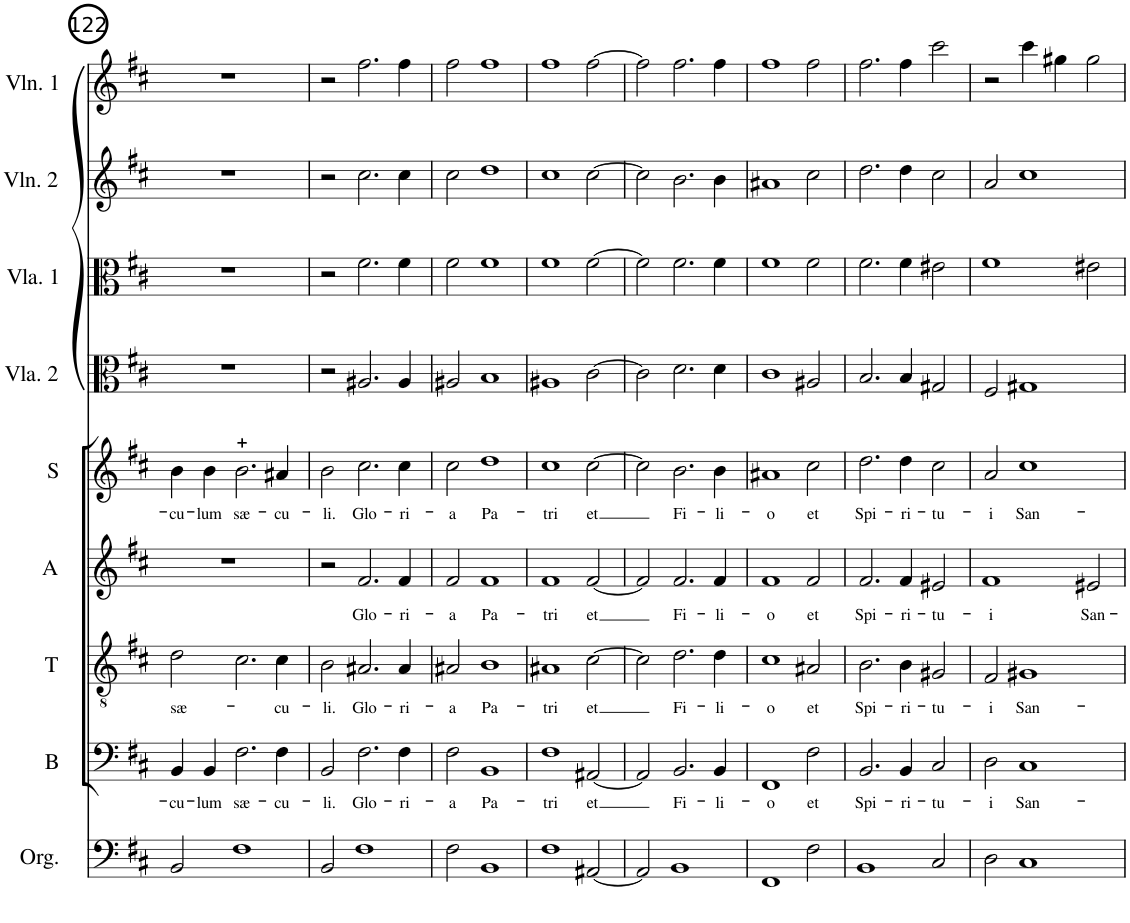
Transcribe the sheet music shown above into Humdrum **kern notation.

**kern	**kern	**text	**kern	**text	**kern	**text	**kern	**text	**kern	**kern	**kern	**kern
*part9	*part8	*part8	*part7	*part7	*part6	*part6	*part5	*part5	*part4	*part3	*part2	*part1
*staff9	*staff8	*staff8	*staff7	*staff7	*staff6	*staff6	*staff5	*staff5	*staff4	*staff3	*staff2	*staff1
*I"Organ	*I"Bass	*	*I"Tenor	*	*I"Alto	*	*I"Soprano	*	*I"Viola 2	*I"Viola 1	*I"Violin 2	*I"Violin 1
*I'Org.	*I'B	*	*I'T	*	*I'A	*	*I'S	*	*I'Vla. 2	*I'Vla. 1	*I'Vln. 2	*I'Vln. 1
!!LO:PB:g=z
*clefF4	*clefF4	*	*clefGv2	*	*clefG2	*	*clefG2	*	*clefC3	*clefC3	*clefG2	*clefG2
*k[f#c#]	*k[f#c#]	*	*k[f#c#]	*	*k[f#c#]	*	*k[f#c#]	*	*k[f#c#]	*k[f#c#]	*k[f#c#]	*k[f#c#]
*D:	*D:	*	*D:	*	*D:	*	*D:	*	*D:	*D:	*D:	*D:
*M3/2	*M3/2	*	*M3/2	*	*M3/2	*	*M3/2	*	*M3/2	*M3/2	*M3/2	*M3/2
=122	=122	=122	=122	=122	=122	=122	=122	=122	=122	=122	=122	=122
!	!	!LO:LY:b	!	!LO:LY:b	!	!	!	!LO:LY:b	!	!	!	!
2BB/	4BB/	-cu-	2d\	sæ-	1.r	.	4b\	-cu-	1.r	1.r	1.r	1.r
!	!	!LO:LY:b	!	!	!	!	!	!LO:LY:b	!	!	!	!
.	4BB/	-lum	.	.	.	.	4b\	-lum	.	.	.	.
!	!	!LO:LY:b	!	!	!	!	!	!LO:LY:b	!	!	!	!
1F#	2.F#\	sæ-	2.c#\	.	.	.	2.b\	sæ-	.	.	.	.
!	!	!LO:LY:b	!	!LO:LY:b	!	!	!	!LO:LY:b	!	!	!	!
.	4F#\	-cu-	4c#\	-cu-	.	.	4a#X/	-cu-	.	.	.	.
=123	=123	=123	=123	=123	=123	=123	=123	=123	=123	=123	=123	=123
!	!	!LO:LY:b	!	!LO:LY:b	!	!	!	!LO:LY:b	!	!	!	!
2BB/	2BB/	-li.	2B\	-li.	2r	.	2b\	-li.	2r	2r	2r	2r
!	!	!LO:LY:b	!	!LO:LY:b	!	!LO:LY:b	!	!LO:LY:b	!	!	!	!
1F#	2.F#\	Glo-	2.A#X/	Glo-	2.f#/	Glo-	2.cc#\	Glo-	2.A#X/	2.f#\	2.cc#\	2.ff#\
!	!	!LO:LY:b	!	!LO:LY:b	!	!LO:LY:b	!	!LO:LY:b	!	!	!	!
.	4F#\	-ri-	4A#/	-ri-	4f#/	-ri-	4cc#\	-ri-	4A#/	4f#\	4cc#\	4ff#\
=124	=124	=124	=124	=124	=124	=124	=124	=124	=124	=124	=124	=124
!	!	!LO:LY:b	!	!LO:LY:b	!	!LO:LY:b	!	!LO:LY:b	!	!	!	!
2F#\	2F#\	-a	2A#X/	-a	2f#/	-a	2cc#\	-a	2A#X/	2f#\	2cc#\	2ff#\
!	!	!LO:LY:b	!	!LO:LY:b	!	!LO:LY:b	!	!LO:LY:b	!	!	!	!
1BB	1BB	Pa-	1B	Pa-	1f#	Pa-	1dd	Pa-	1B	1f#	1dd	1ff#
=125	=125	=125	=125	=125	=125	=125	=125	=125	=125	=125	=125	=125
!	!	!LO:LY:b	!	!LO:LY:b	!	!LO:LY:b	!	!LO:LY:b	!	!	!	!
1F#	1F#	-tri	1A#X	-tri	1f#	-tri	1cc#	-tri	1A#X	1f#	1cc#	1ff#
!	!	!LO:LY:b	!	!LO:LY:b	!	!LO:LY:b	!	!LO:LY:b	!	!	!	!
[2AA#X/	[2AA#X/	et	[2c#\	et	[2f#/	et	[2cc#\	et	[2c#\	[2f#\	[2cc#\	[2ff#\
=126	=126	=126	=126	=126	=126	=126	=126	=126	=126	=126	=126	=126
2AA#/]	2AA#/]	.	2c#\]	.	2f#/]	.	2cc#\]	.	2c#\]	2f#\]	2cc#\]	2ff#\]
!	!	!LO:LY:b	!	!LO:LY:b	!	!LO:LY:b	!	!LO:LY:b	!	!	!	!
1BB	2.BB/	Fi-	2.d\	Fi-	2.f#/	Fi-	2.b\	Fi-	2.d\	2.f#\	2.b\	2.ff#\
!	!	!LO:LY:b	!	!LO:LY:b	!	!LO:LY:b	!	!LO:LY:b	!	!	!	!
.	4BB/	-li-	4d\	-li-	4f#/	-li-	4b\	-li-	4d\	4f#\	4b\	4ff#\
=127	=127	=127	=127	=127	=127	=127	=127	=127	=127	=127	=127	=127
!	!	!LO:LY:b	!	!LO:LY:b	!	!LO:LY:b	!	!LO:LY:b	!	!	!	!
1FF#	1FF#	-o	1c#	-o	1f#	-o	1a#X	-o	1c#	1f#	1a#X	1ff#
!	!	!LO:LY:b	!	!LO:LY:b	!	!LO:LY:b	!	!LO:LY:b	!	!	!	!
2F#\	2F#\	et	2A#X/	et	2f#/	et	2cc#\	et	2A#X/	2f#\	2cc#\	2ff#\
=128	=128	=128	=128	=128	=128	=128	=128	=128	=128	=128	=128	=128
!	!	!LO:LY:b	!	!LO:LY:b	!	!LO:LY:b	!	!LO:LY:b	!	!	!	!
1BB	2.BB/	Spi-	2.B\	Spi-	2.f#/	Spi-	2.dd\	Spi-	2.B/	2.f#\	2.dd\	2.ff#\
!	!	!LO:LY:b	!	!LO:LY:b	!	!LO:LY:b	!	!LO:LY:b	!	!	!	!
.	4BB/	-ri-	4B\	-ri-	4f#/	-ri-	4dd\	-ri-	4B/	4f#\	4dd\	4ff#\
!	!	!LO:LY:b	!	!LO:LY:b	!	!LO:LY:b	!	!LO:LY:b	!	!	!	!
2C#/	2C#/	-tu-	2G#X/	-tu-	2e#X/	-tu-	2cc#\	-tu-	2G#X/	2e#X\	2cc#\	2ccc#\
=129	=129	=129	=129	=129	=129	=129	=129	=129	=129	=129	=129	=129
!	!	!LO:LY:b	!	!LO:LY:b	!	!LO:LY:b	!	!LO:LY:b	!	!	!	!
2D\	2D\	-i	2F#/	-i	1f#	-i	2a/	-i	2F#/	1f#	2a/	2r
!	!	!LO:LY:b	!	!LO:LY:b	!	!	!	!LO:LY:b	!	!	!	!
1C#	1C#	San-	1G#X	San-	.	.	1cc#	San-	1G#X	.	1cc#	4ccc#\
.	.	.	.	.	.	.	.	.	.	.	.	4gg#X\
!	!	!	!	!	!	!LO:LY:b	!	!	!	!	!	!
.	.	.	.	.	2e#X/	San-	.	.	.	2e#X\	.	2gg#\
=	=	=	=	=	=	=	=	=	=	=	=	=
*-	*-	*-	*-	*-	*-	*-	*-	*-	*-	*-	*-	*-
